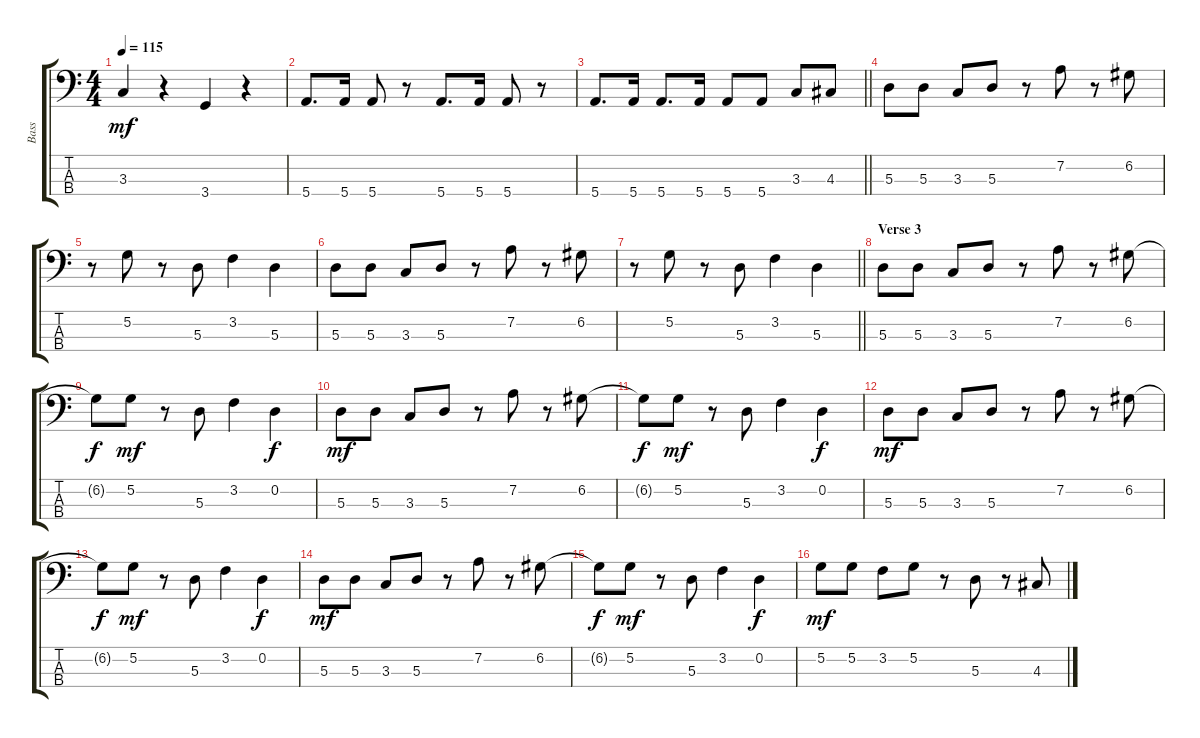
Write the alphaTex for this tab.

\track ("Bass" "Bass") {instrument electricbassfinger}
\staff {score tabs}
\tuning (G2 D2 A1 E1) {hide}
\ts (4 4)
\tempo 115
\clef f4
\ks c
3.3.4{dy mf} r.4 3.4.4 r.4 |
5.4.8{d} 5.4.16 5.4.8 r.8 5.4.8{d} 5.4.16 5.4.8 r.8 |
\barLineRight lightlight
5.4.8{d} 5.4.16 5.4.8{d} 5.4.16 5.4.8 5.4.8 3.3.8 4.3.8 |
5.3.8 5.3.8 3.3.8 5.3.8 r.8 7.2.8 r.8 6.2.8 |
r.8 5.2.8 r.8 5.3.8 3.2.4 5.3.4 |
5.3.8 5.3.8 3.3.8 5.3.8 r.8 7.2.8 r.8 6.2.8 |
\barLineRight lightlight
r.8 5.2.8 r.8 5.3.8 3.2.4 5.3.4 |
\section ("" "Verse 3")
5.3.8 5.3.8 3.3.8 5.3.8 r.8 7.2.8 r.8 6.2.8 |
6.2{t}.8{dy f} 5.2.8{dy mf} r.8 5.3.8 3.2.4 0.2.4{dy f} |
5.3.8{dy mf} 5.3.8 3.3.8 5.3.8 r.8 7.2.8 r.8 6.2.8 |
6.2{t}.8{dy f} 5.2.8{dy mf} r.8 5.3.8 3.2.4 0.2.4{dy f} |
5.3.8{dy mf} 5.3.8 3.3.8 5.3.8 r.8 7.2.8 r.8 6.2.8 |
6.2{t}.8{dy f} 5.2.8{dy mf} r.8 5.3.8 3.2.4 0.2.4{dy f} |
5.3.8{dy mf} 5.3.8 3.3.8 5.3.8 r.8 7.2.8 r.8 6.2.8 |
6.2{t}.8{dy f} 5.2.8{dy mf} r.8 5.3.8 3.2.4 0.2.4{dy f} |
5.2.8{dy mf} 5.2.8 3.2.8 5.2.8 r.8 5.3.8 r.8 4.3.8
